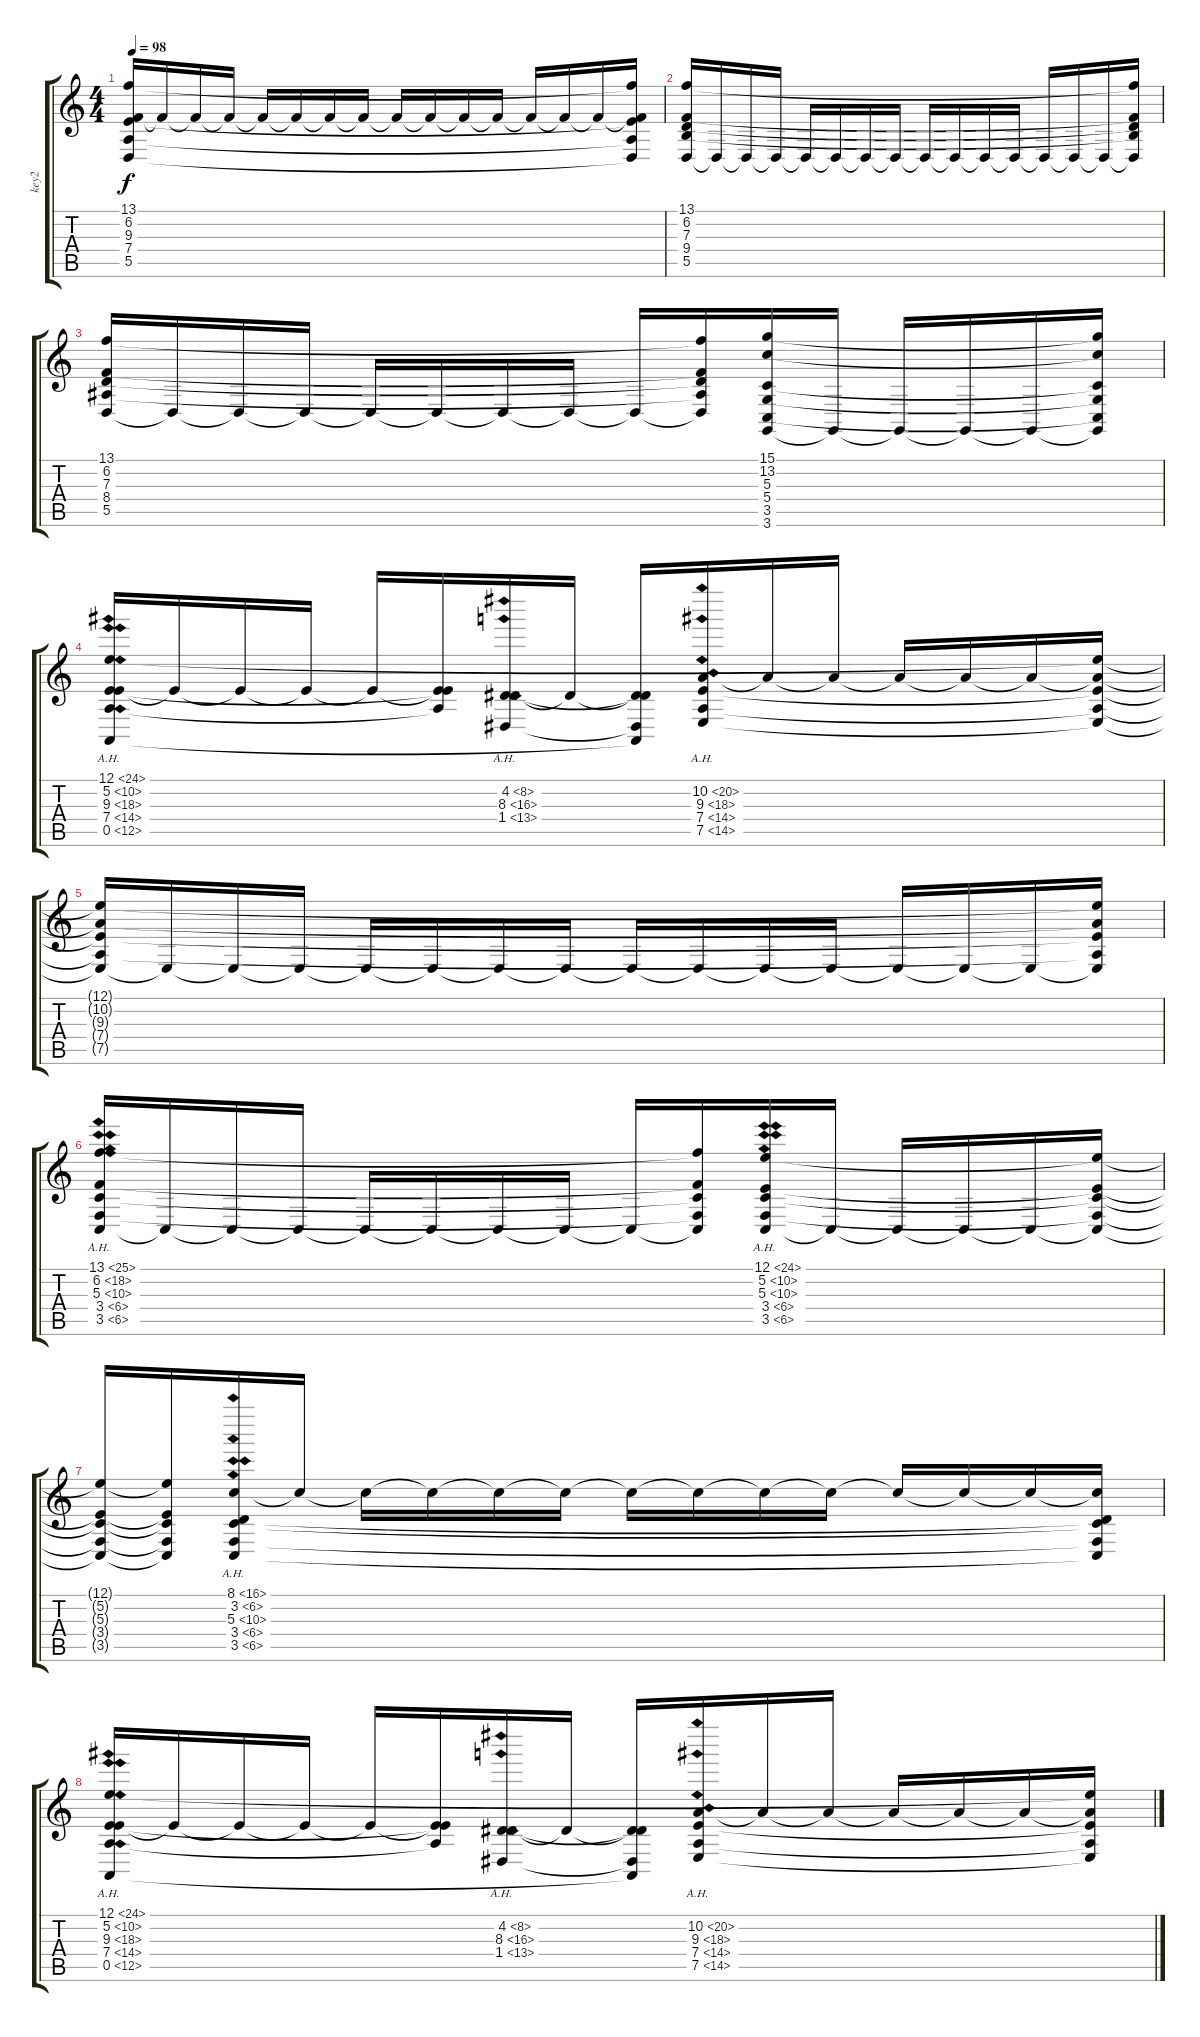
\track ("key2" "key2") {instrument stringensemble1}
\staff {score tabs}
\tuning (E4 B3 G3 D3 A2 E2) {hide}
\ts (4 4)
\tempo 98
\clef g2
\ks c
(13.1 6.2 9.3 7.4 5.5).16{dy f} 6.2{t}.16 6.2{t}.16 6.2{t}.16 6.2{t}.16 6.2{t}.16 6.2{t}.16 6.2{t}.16 6.2{t}.16 6.2{t}.16 6.2{t}.16 6.2{t}.16 6.2{t}.16 6.2{t}.16 6.2{t}.16 (13.1{t} 6.2{t} 9.3{t} 7.4{t} 5.5{t}).16 |
(13.1 6.2 7.3 9.4 5.5).16 5.5{t}.16 5.5{t}.16 5.5{t}.16 5.5{t}.16 5.5{t}.16 5.5{t}.16 5.5{t}.16 5.5{t}.16 5.5{t}.16 5.5{t}.16 5.5{t}.16 5.5{t}.16 5.5{t}.16 5.5{t}.16 (13.1{t} 6.2{t} 7.3{t} 9.4{t} 5.5{t}).16 |
(13.1 6.2 7.3 8.4 5.5).16 5.5{t}.16 5.5{t}.16 5.5{t}.16 5.5{t}.16 5.5{t}.16 5.5{t}.16 5.5{t}.16 5.5{t}.16 (13.1{t} 6.2{t} 7.3{t} 8.4{t} 5.5{t}).16 (15.1 13.2 5.3 5.4 3.5 3.6).16 3.6{t}.16 3.6{t}.16 3.6{t}.16 3.6{t}.16 (15.1{t} 13.2{t} 5.3{t} 5.4{t} 3.5{t} 3.6{t}).16 |
(12.1{ah 12} 5.2{ah 5} 9.3{ah 9} 7.4{ah 7} 0.5{ah 12}).16 5.2{t}.16 5.2{t}.16 5.2{t}.16 5.2{t}.16 (5.2{t} 9.3{t} 7.4{t}).16 (4.2{ah 4} 8.3{ah 8} 1.4{ah 12}).16 4.2{t}.16 (4.2{t} 8.3{t} 1.4{t} 0.5{t}).16 (10.2{ah 10} 9.3{ah 9} 7.4{ah 7} 7.5{ah 7}).16 10.2{t}.16 10.2{t}.16 10.2{t}.16 10.2{t}.16 10.2{t}.16 (12.1{t} 10.2{t} 9.3{t} 7.4{t} 7.5{t}).16 |
(12.1{t} 10.2{t} 9.3{t} 7.4{t} 7.5{t}).16 7.5{t}.16 7.5{t}.16 7.5{t}.16 7.5{t}.16 7.5{t}.16 7.5{t}.16 7.5{t}.16 7.5{t}.16 7.5{t}.16 7.5{t}.16 7.5{t}.16 7.5{t}.16 7.5{t}.16 7.5{t}.16 (12.1{t} 10.2{t} 9.3{t} 7.4{t} 7.5{t}).16 |
(13.1{ah 12} 6.2{ah 12} 5.3{ah 5} 3.4{ah 3} 3.5{ah 3}).16 3.5{t}.16 3.5{t}.16 3.5{t}.16 3.5{t}.16 3.5{t}.16 3.5{t}.16 3.5{t}.16 3.5{t}.16 (13.1{t} 6.2{t} 5.3{t} 3.4{t} 3.5{t}).16 (12.1{ah 12} 5.2{ah 5} 5.3{ah 5} 3.4{ah 3} 3.5{ah 3}).16 3.5{t}.16 3.5{t}.16 3.5{t}.16 3.5{t}.16 (12.1{t} 5.2{t} 5.3{t} 3.4{t} 3.5{t}).16 |
(12.1{t} 5.2{t} 5.3{t} 3.4{t} 3.5{t}).16 (12.1{t} 5.2{t} 5.3{t} 3.4{t} 3.5{t}).16 (8.1{ah 8} 3.2{ah 3} 5.3{ah 5} 3.4{ah 3} 3.5{ah 3}).16 8.1{t}.16 8.1{t}.16 8.1{t}.16 8.1{t}.16 8.1{t}.16 8.1{t}.16 8.1{t}.16 8.1{t}.16 8.1{t}.16 8.1{t}.16 8.1{t}.16 8.1{t}.16 (8.1{t} 3.2{t} 5.3{t} 3.4{t} 3.5{t}).16 |
(12.1{ah 12} 5.2{ah 5} 9.3{ah 9} 7.4{ah 7} 0.5{ah 12}).16 5.2{t}.16 5.2{t}.16 5.2{t}.16 5.2{t}.16 (5.2{t} 9.3{t} 7.4{t}).16 (4.2{ah 4} 8.3{ah 8} 1.4{ah 12}).16 4.2{t}.16 (4.2{t} 8.3{t} 1.4{t} 0.5{t}).16 (10.2{ah 10} 9.3{ah 9} 7.4{ah 7} 7.5{ah 7}).16 10.2{t}.16 10.2{t}.16 10.2{t}.16 10.2{t}.16 10.2{t}.16 (12.1{t} 10.2{t} 9.3{t} 7.4{t} 7.5{t}).16
